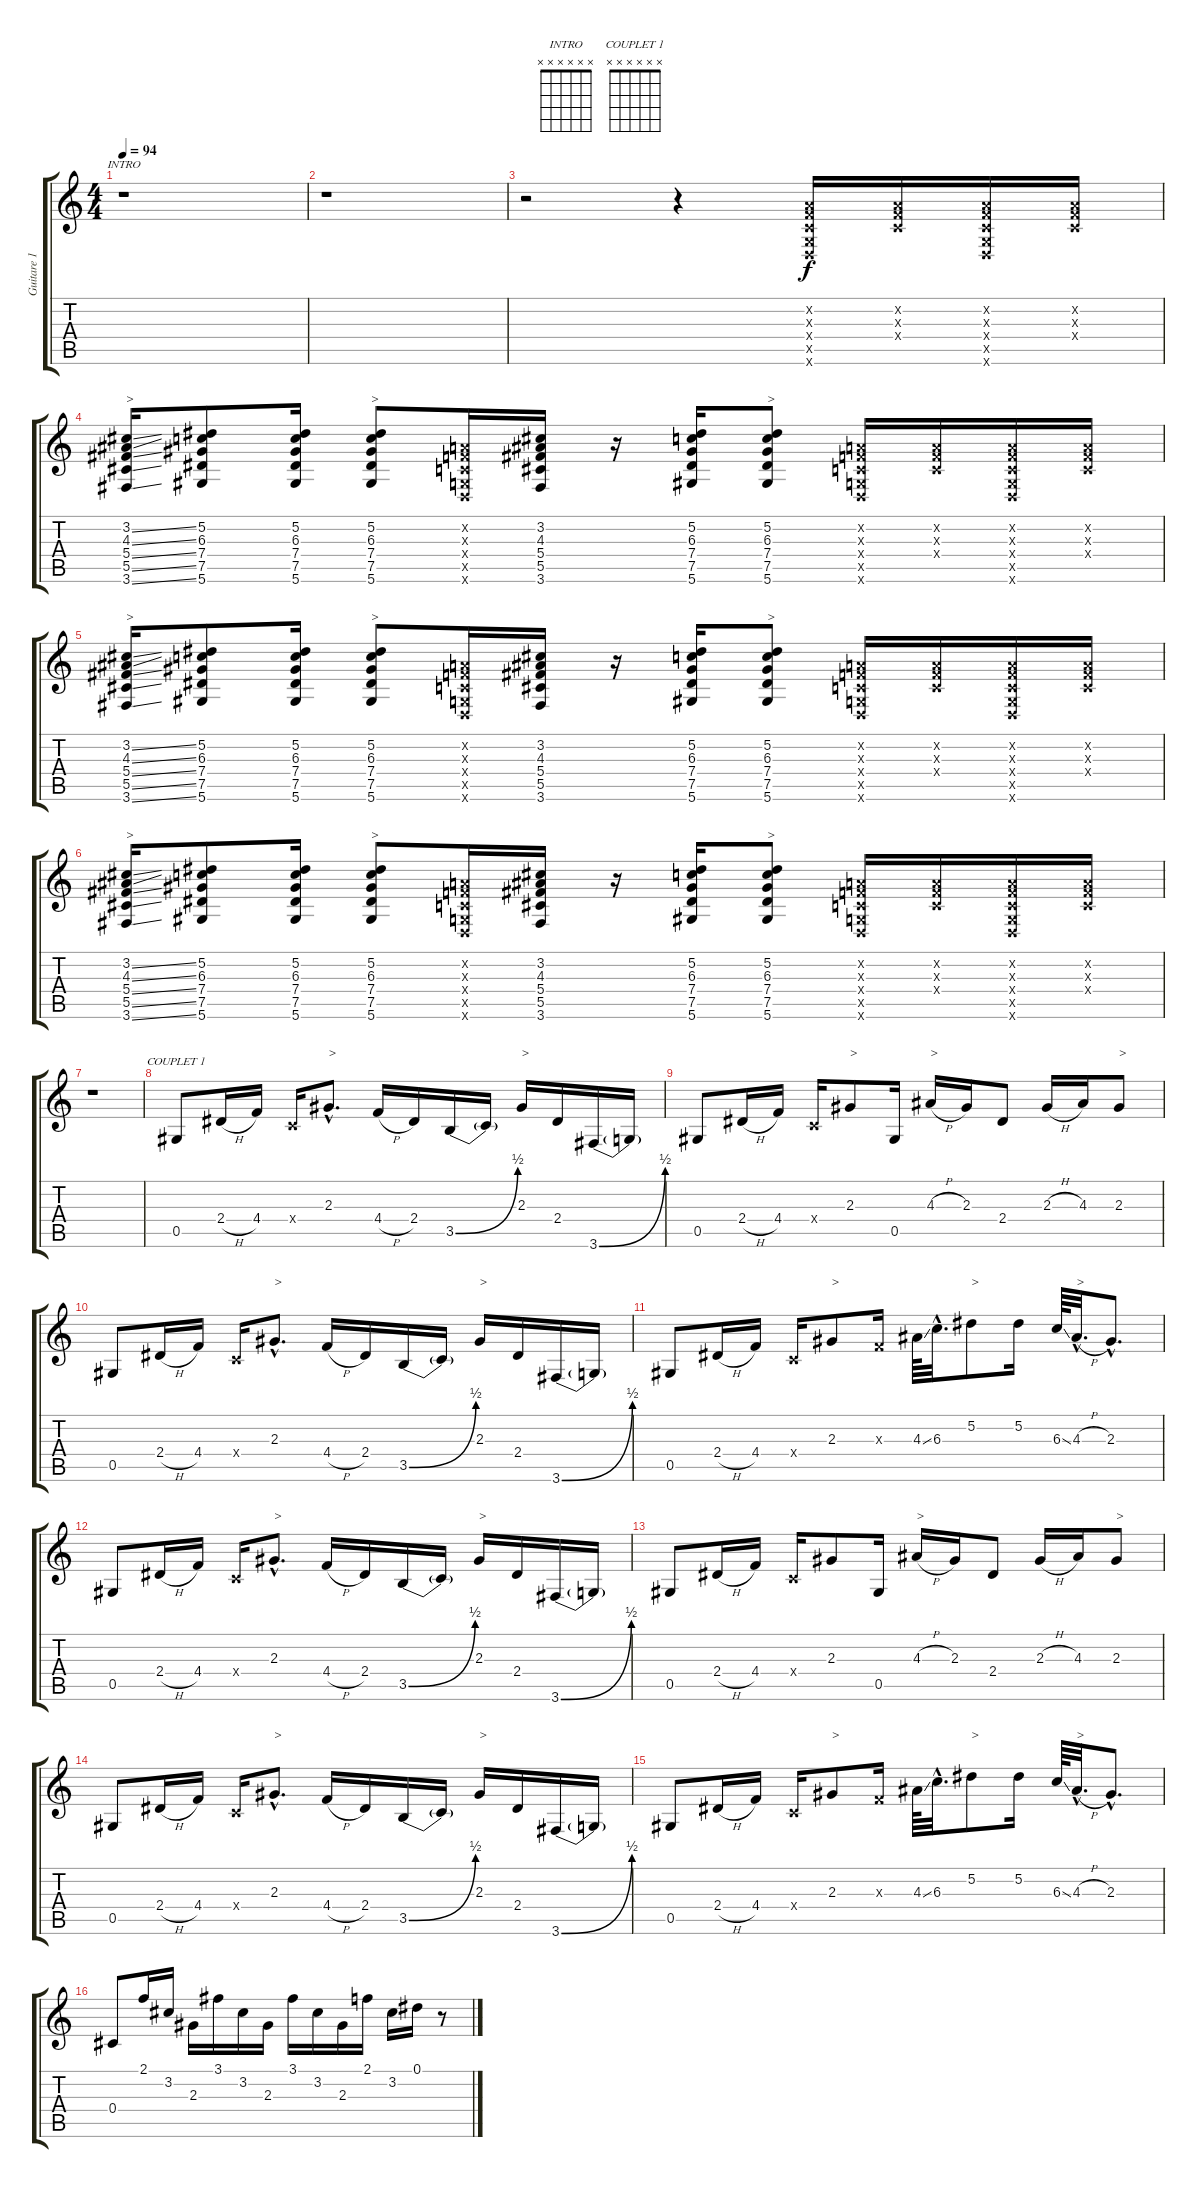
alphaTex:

\track ("Guitare 1" "Guitare 1") {instrument electricguitarclean}
\staff {score tabs}
\tuning (Eb4 Bb3 Gb3 Db3 Ab2 Eb2) {hide}
\chord ("INTRO" x x x x x x) {firstfret 0}
\chord ("COUPLET 1" x x x x x x) {firstfret 0}
\ts (4 4)
\tempo 94
\clef g2
\ks c
r.1{ch "INTRO" dy f instrument electricguitarclean} |
r.1 |
r.2 r.4 (-1.2{x} -1.3{x} -1.4{x} -1.5{x} -1.6{x}).16 (-1.2{x} -1.3{x} -1.4{x}).16 (-1.2{x} -1.3{x} -1.4{x} -1.5{x} -1.6{x}).16 (-1.2{x} -1.3{x} -1.4{x}).16 |
(3.2{ss} 4.3{ss} 5.4{ss} 5.5{ss} 3.6{ss}).16{txt ">"} (5.2 6.3 7.4 7.5 5.6).8 (5.2 6.3 7.4 7.5 5.6).16 (5.2 6.3 7.4 7.5 5.6).8{txt ">"} (-1.2{x} -1.3{x} -1.4{x} -1.5{x} -1.6{x}).16 (3.2 4.3 5.4 5.5 3.6).16 r.16 (5.2 6.3 7.4 7.5 5.6).16 (5.2 6.3 7.4 7.5 5.6).8{txt ">"} (-1.2{x} -1.3{x} -1.4{x} -1.5{x} -1.6{x}).16 (-1.2{x} -1.3{x} -1.4{x}).16 (-1.2{x} -1.3{x} -1.4{x} -1.5{x} -1.6{x}).16 (-1.2{x} -1.3{x} -1.4{x}).16 |
(3.2{ss} 4.3{ss} 5.4{ss} 5.5{ss} 3.6{ss}).16{txt ">"} (5.2 6.3 7.4 7.5 5.6).8 (5.2 6.3 7.4 7.5 5.6).16 (5.2 6.3 7.4 7.5 5.6).8{txt ">"} (-1.2{x} -1.3{x} -1.4{x} -1.5{x} -1.6{x}).16 (3.2 4.3 5.4 5.5 3.6).16 r.16 (5.2 6.3 7.4 7.5 5.6).16 (5.2 6.3 7.4 7.5 5.6).8{txt ">"} (-1.2{x} -1.3{x} -1.4{x} -1.5{x} -1.6{x}).16 (-1.2{x} -1.3{x} -1.4{x}).16 (-1.2{x} -1.3{x} -1.4{x} -1.5{x} -1.6{x}).16 (-1.2{x} -1.3{x} -1.4{x}).16 |
(3.2{ss} 4.3{ss} 5.4{ss} 5.5{ss} 3.6{ss}).16{txt ">"} (5.2 6.3 7.4 7.5 5.6).8 (5.2 6.3 7.4 7.5 5.6).16 (5.2 6.3 7.4 7.5 5.6).8{txt ">"} (-1.2{x} -1.3{x} -1.4{x} -1.5{x} -1.6{x}).16 (3.2 4.3 5.4 5.5 3.6).16 r.16 (5.2 6.3 7.4 7.5 5.6).16 (5.2 6.3 7.4 7.5 5.6).8{txt ">"} (-1.2{x} -1.3{x} -1.4{x} -1.5{x} -1.6{x}).16 (-1.2{x} -1.3{x} -1.4{x}).16 (-1.2{x} -1.3{x} -1.4{x} -1.5{x} -1.6{x}).16 (-1.2{x} -1.3{x} -1.4{x}).16 |
r.1 |
0.5.8{ch "COUPLET 1"} 2.4{h}.16 4.4.16 -1.4{x}.16 2.3{hac}.8{d txt ">"} 4.4{h}.16 2.4.16 3.5{be (bend 0 0 60 2)}.16 3.5{t}.16 2.3.16{txt ">"} 2.4.16 3.6{be (bend 0 0 60 2)}.16 3.6{t}.16 |
0.5.8 2.4{h}.16 4.4.16 -1.4{x}.16 2.3.8{txt ">"} 0.5.16 4.3{h}.16{txt ">"} 2.3.16 2.4.8 2.3{h}.16 4.3.16 2.3.8{txt ">"} |
0.5.8 2.4{h}.16 4.4.16 -1.4{x}.16 2.3{hac}.8{d txt ">"} 4.4{h}.16 2.4.16 3.5{be (bend 0 0 60 2)}.16 3.5{t}.16 2.3.16{txt ">"} 2.4.16 3.6{be (bend 0 0 60 2)}.16 3.6{t}.16 |
0.5.8 2.4{h}.16 4.4.16 -1.4{x}.16 2.3.8{txt ">"} -1.3{x}.16 4.3{ss}.64 6.3{hac}.32{d} 5.2.8{txt ">"} 5.2.16 6.3{ss}.64 4.3{h hac}.32{d txt ">"} 2.3{hac}.8{d} |
0.5.8 2.4{h}.16 4.4.16 -1.4{x}.16 2.3{hac}.8{d txt ">"} 4.4{h}.16 2.4.16 3.5{be (bend 0 0 60 2)}.16 3.5{t}.16 2.3.16{txt ">"} 2.4.16 3.6{be (bend 0 0 60 2)}.16 3.6{t}.16 |
0.5.8 2.4{h}.16 4.4.16 -1.4{x}.16 2.3.8 0.5.16 4.3{h}.16{txt ">"} 2.3.16 2.4.8 2.3{h}.16 4.3.16 2.3.8{txt ">"} |
0.5.8 2.4{h}.16 4.4.16 -1.4{x}.16 2.3{hac}.8{d txt ">"} 4.4{h}.16 2.4.16 3.5{be (bend 0 0 60 2)}.16 3.5{t}.16 2.3.16{txt ">"} 2.4.16 3.6{be (bend 0 0 60 2)}.16 3.6{t}.16 |
0.5.8 2.4{h}.16 4.4.16 -1.4{x}.16 2.3.8{txt ">"} -1.3{x}.16 4.3{ss}.64 6.3{hac}.32{d} 5.2.8{txt ">"} 5.2.16 6.3{ss}.64 4.3{h hac}.32{d txt ">"} 2.3{hac}.8{d} |
0.4.8 2.1.16 3.2.16 2.3.16 3.1.16 3.2.16 2.3.16 3.1.16 3.2.16 2.3.16 2.1.16 3.2.16 0.1.16 r.8
